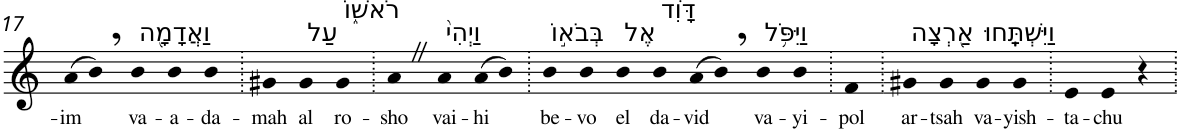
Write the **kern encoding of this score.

**kern	**text
*part1	*part1
*staff1	*staff1
*I"Piano	*
*I'Pno	*
!!LO:PB:g=z
*clefG2	*
*k[]	*
=17	=17
!	!LO:LY:b
(>8a	-im
8b,)	.
!LO:TX:a:t=וַאֲדָמָ֖ה	!
!	!LO:LY:b
4b	va-
!	!LO:LY:b
4b	-a-
!	!LO:LY:b
4b	-da-
=18.	=18.
!	!LO:LY:b
4g#X	-mah
!LO:TX:a:t=עַל	!
!	!LO:LY:b
4g#	al
!LO:TX:a:t=רֹאשׁ֑וֹ	!
!	!LO:LY:b
4g#	ro-
=19.	=19.
!	!LO:LY:b
4aZ	-sho
!LO:TX:a:t=וַיְהִי֙	!
!	!LO:LY:b
4a	vai-
!	!LO:LY:b
(>8a	-hi
8b)	.
=20.	=20.
!LO:TX:a:t=בְּבֹא֣וֹ	!
!	!LO:LY:b
4b	be-
!	!LO:LY:b
4b	-vo
!LO:TX:a:t=אֶל	!
!	!LO:LY:b
4b	el
!LO:TX:a:t=דָּוִ֔ד	!
!	!LO:LY:b
4b	da-
!	!LO:LY:b
(>8a	-vid
8b,)	.
!LO:TX:a:t=וַיִּפֹּ֥ל	!
!	!LO:LY:b
4b	va-
!	!LO:LY:b
4b	-yi-
=21.	=21.
!	!LO:LY:b
4f	-pol
=22.	=22.
!LO:TX:a:t=אַ֖רְצָה	!
!	!LO:LY:b
4g#X	ar-
!	!LO:LY:b
4g#	-tsah
!LO:TX:a:t=וַיִּשְׁתָּֽחוּ	!
!	!LO:LY:b
4g#	va-
!	!LO:LY:b
4g#	-yish-
=23.	=23.
!	!LO:LY:b
4e	-ta-
!	!LO:LY:b
4e	-chu
4r	.
=.	=.
*-	*-
